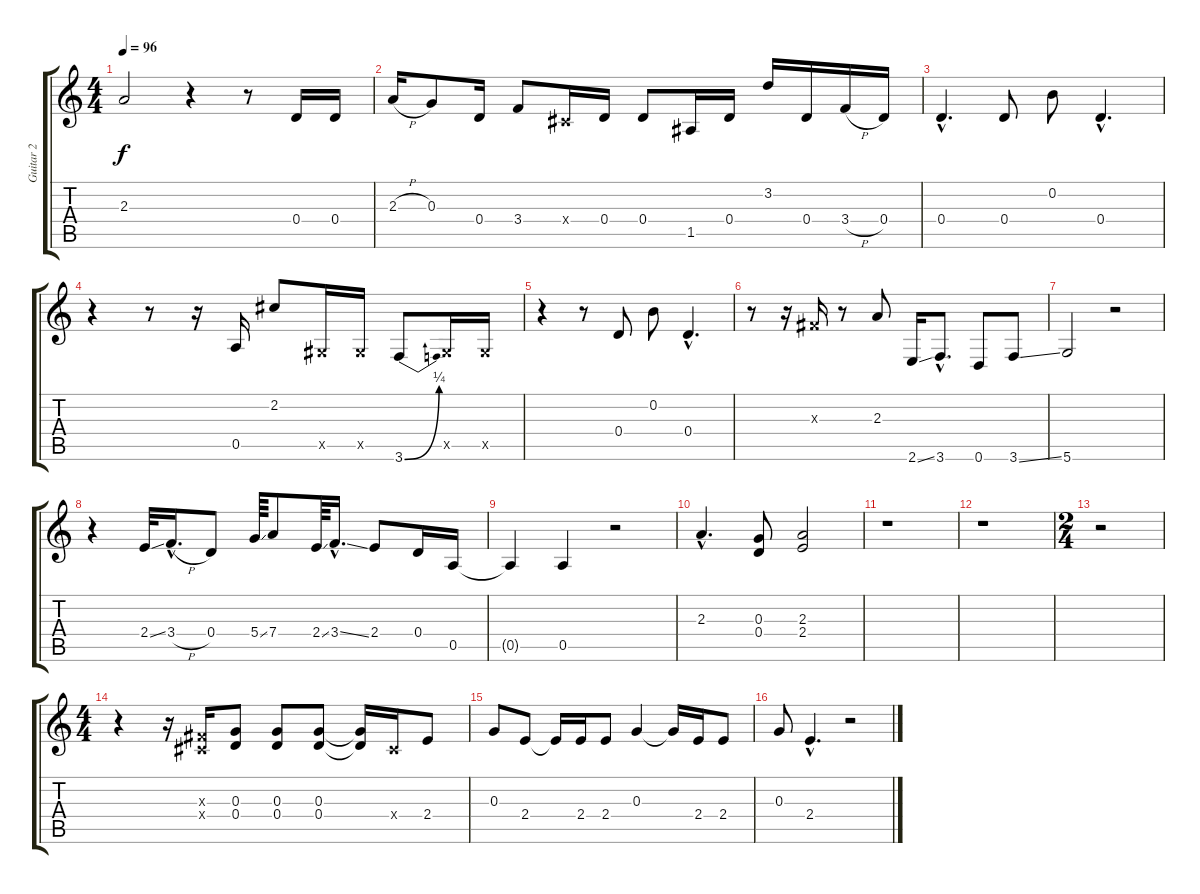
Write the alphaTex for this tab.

\track ("Guitar 2" "Guitar 2") {instrument acousticguitarnylon}
\staff {score tabs}
\tuning (D4 B3 G3 D3 A2 D2) {hide}
\ts (4 4)
\tempo 96
\clef g2
\ks c
2.3.2{dy f} r.4 r.8 0.4.16 0.4.16 |
2.3{h}.16 0.3.8 0.4.16 3.4.8 -1.4{x}.16 0.4.16 0.4.8 1.5.16 0.4.16 3.2.16 0.4.16 3.4{h}.16 0.4.16 |
0.4{hac}.4{d} 0.4.8 0.2.8 0.4{hac}.4{d} |
r.4 r.8 r.16 0.5.16 2.2.8 -1.5{x}.16 -1.5{x}.16 3.6{be (bend 0 0 60 1)}.8 -1.5{x}.16 -1.5{x}.16 |
r.4 r.8 0.4.8 0.2.8 0.4{hac}.4{d} |
r.8 r.16 -1.3{x}.16 r.8 2.3.8 2.6{ss}.16 3.6{hac}.8{d} 0.6.8 3.6{ss}.8 |
5.6.2 r.2 |
r.4 2.4{ss}.32 3.4{h hac}.16{d} 0.4.8 5.4{ss}.64 7.4.8 2.4{ss}.64 3.4{ss hac}.16{d} 2.4.8 0.4.16 0.5.16 |
0.5{t}.4 0.5.4 r.2 |
2.3{hac}.4{d} (0.3 0.4).8 (2.3 2.4).2 |
r.1 |
r.1 |
\ts (2 4)
r.2 |
\ts (4 4)
r.4 r.16 (-1.3{x} -1.4{x}).16 (0.3 0.4).8 (0.3 0.4).8 (0.3 0.4).8 (0.3{t} 0.4{t}).16 -1.4{x}.16 2.4.8 |
0.3.8 2.4.8 2.4{t}.16 2.4.16 2.4.8 0.3.4 0.3{t}.16 2.4.16 2.4.8 |
0.3.8 2.4{hac}.4{d} r.2
